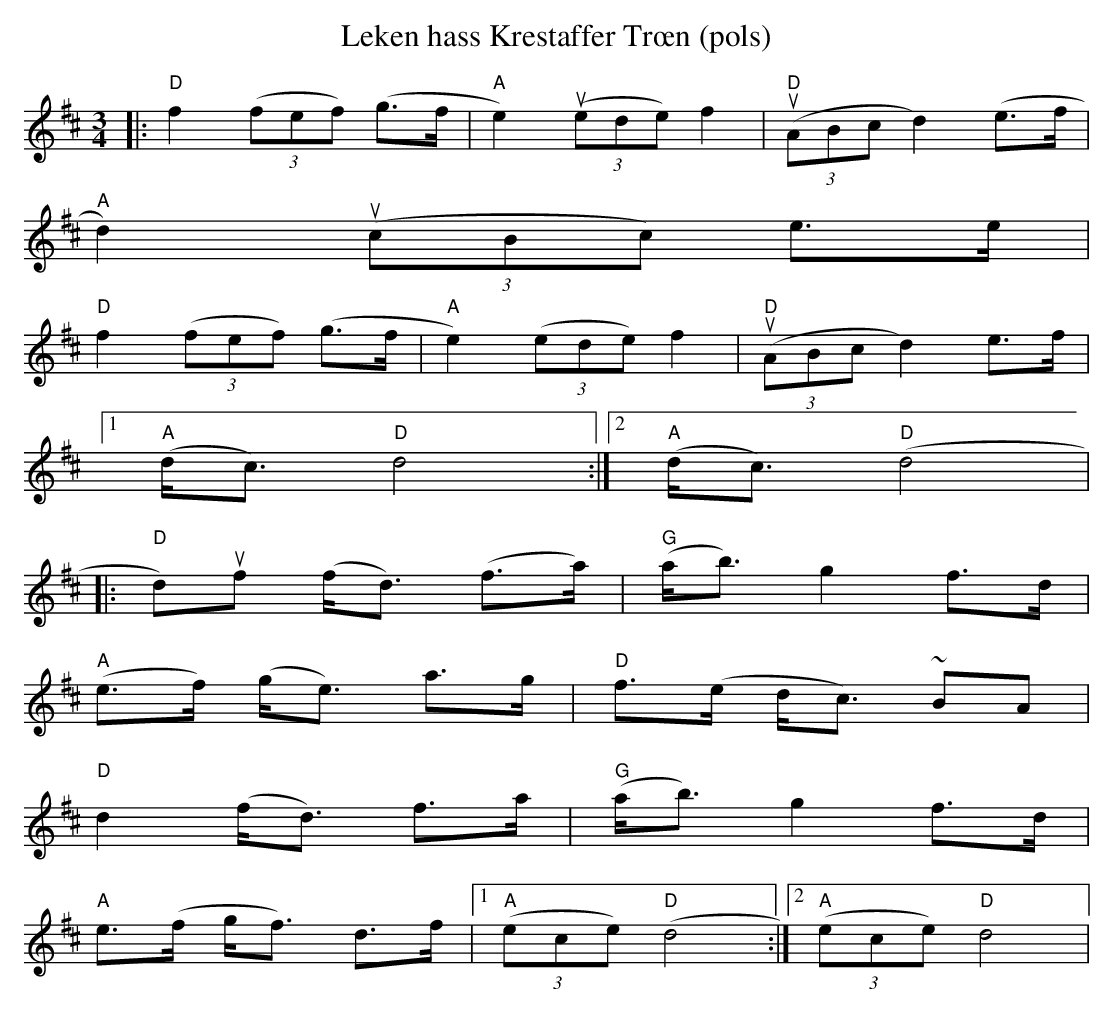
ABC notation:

X:1
T:Leken hass Krestaffer Tr\oen (pols)
M:3/4
L:1/8
K:D
|: "D"f2 ((3fef) (g>f  | "A"e2) ((3uede) f2 | "D"((3uABc d2) (e>f |
   "A"d2) ((3ucBc) e>e |
   "D"f2 ((3fef) (g>f  | "A"e2) ((3ede) f2 | "D"((3uABc d2) e>f |
   [1 "A"(d<c) "D"d4 :|[2 "A"(d<c) "D"(d4 |
|: "D"d)uf (f<d) (f>a) | "G"(a<b) g2 f>d |
   "A"(e>f) (g<e) a>g | "D"f>(e d<c) ~BA |
   "D"d2 (f<d) f>a | "G"(a<b) g2 f>d |
   "A"e>(f g<f) d>f |[1 "A"((3ece) "D"(d4 :|[2 "A"((3ece) "D"d4 |
